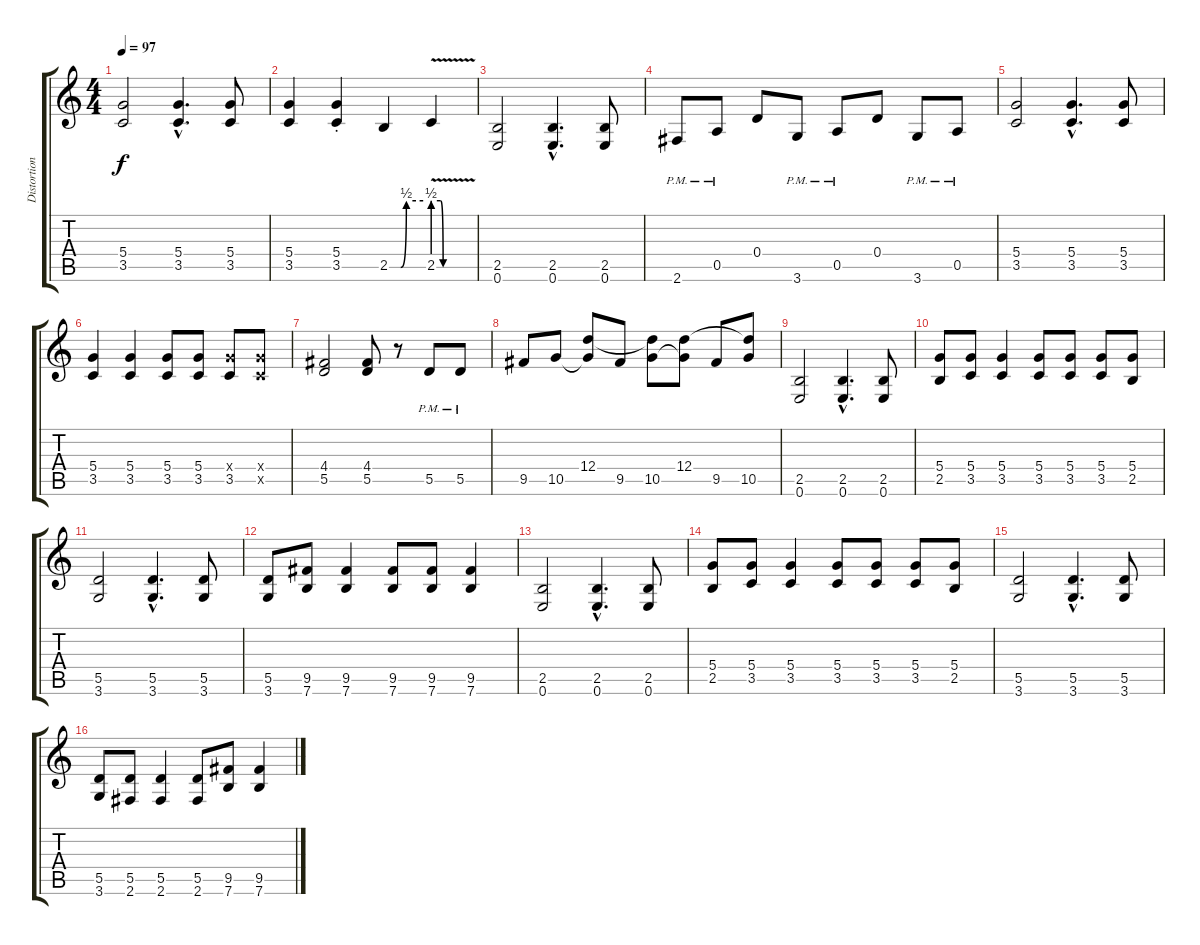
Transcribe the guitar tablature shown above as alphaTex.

\track ("Distortion Nr.2" "Distortion") {instrument distortionguitar}
\staff {score tabs}
\tuning (E4 B3 G3 D3 A2 E2) {hide}
\ts (4 4)
\tempo 97
\clef g2
\ks c
(5.4 3.5).2{dy f} (5.4{hac} 3.5{hac}).4{d} (5.4 3.5).8 |
(5.4 3.5).4 (5.4{st} 3.5{st}).4 2.5{be (custom 0 0 20 0 30 2 60 2)}.4 2.5{be (custom 0 2 11 2 15 0 25 0 60 0) v}.4 |
(2.5 0.6).2 (2.5{hac} 0.6{hac}).4{d} (2.5 0.6).8 |
2.6{pm}.8 0.5{pm}.8 0.4.8 3.6{pm}.8 0.5{pm}.8 0.4.8 3.6{pm}.8 0.5{pm}.8 |
(5.4 3.5).2 (5.4{hac} 3.5{hac}).4{d} (5.4 3.5).8 |
(5.4 3.5).4 (5.4 3.5).4 (5.4 3.5).8 (5.4 3.5).8 (5.4{x} 3.5).8 (5.4{x} 3.5{x}).8 |
(4.4 5.5).2 (4.4 5.5).8 r.8 5.5{pm}.8 5.5{pm}.8 |
9.5.8 10.5.8 (12.4 10.5{t}).8 9.5.8 (12.4{t} 10.5).8 (12.4 10.5{t}).8 9.5.8 (12.4{t} 10.5).8 |
(2.5 0.6).2{volume 14} (2.5{hac} 0.6{hac}).4{d} (2.5 0.6).8 |
(5.4 2.5).8 (5.4 3.5).8 (5.4 3.5).4 (5.4 3.5).8 (5.4 3.5).8 (5.4 3.5).8 (5.4 2.5).8 |
(5.5 3.6).2 (5.5{hac} 3.6{hac}).4{d} (5.5 3.6).8 |
(5.5 3.6).8 (9.5 7.6).8 (9.5 7.6).4 (9.5 7.6).8 (9.5 7.6).8 (9.5 7.6).4 |
(2.5 0.6).2 (2.5{hac} 0.6{hac}).4{d} (2.5 0.6).8 |
(5.4 2.5).8 (5.4 3.5).8 (5.4 3.5).4 (5.4 3.5).8 (5.4 3.5).8 (5.4 3.5).8 (5.4 2.5).8 |
(5.5 3.6).2 (5.5{hac} 3.6{hac}).4{d} (5.5 3.6).8 |
(5.5 3.6).8 (5.5 2.6).8 (5.5 2.6).4 (5.5 2.6).8 (9.5 7.6).8 (9.5 7.6).4
